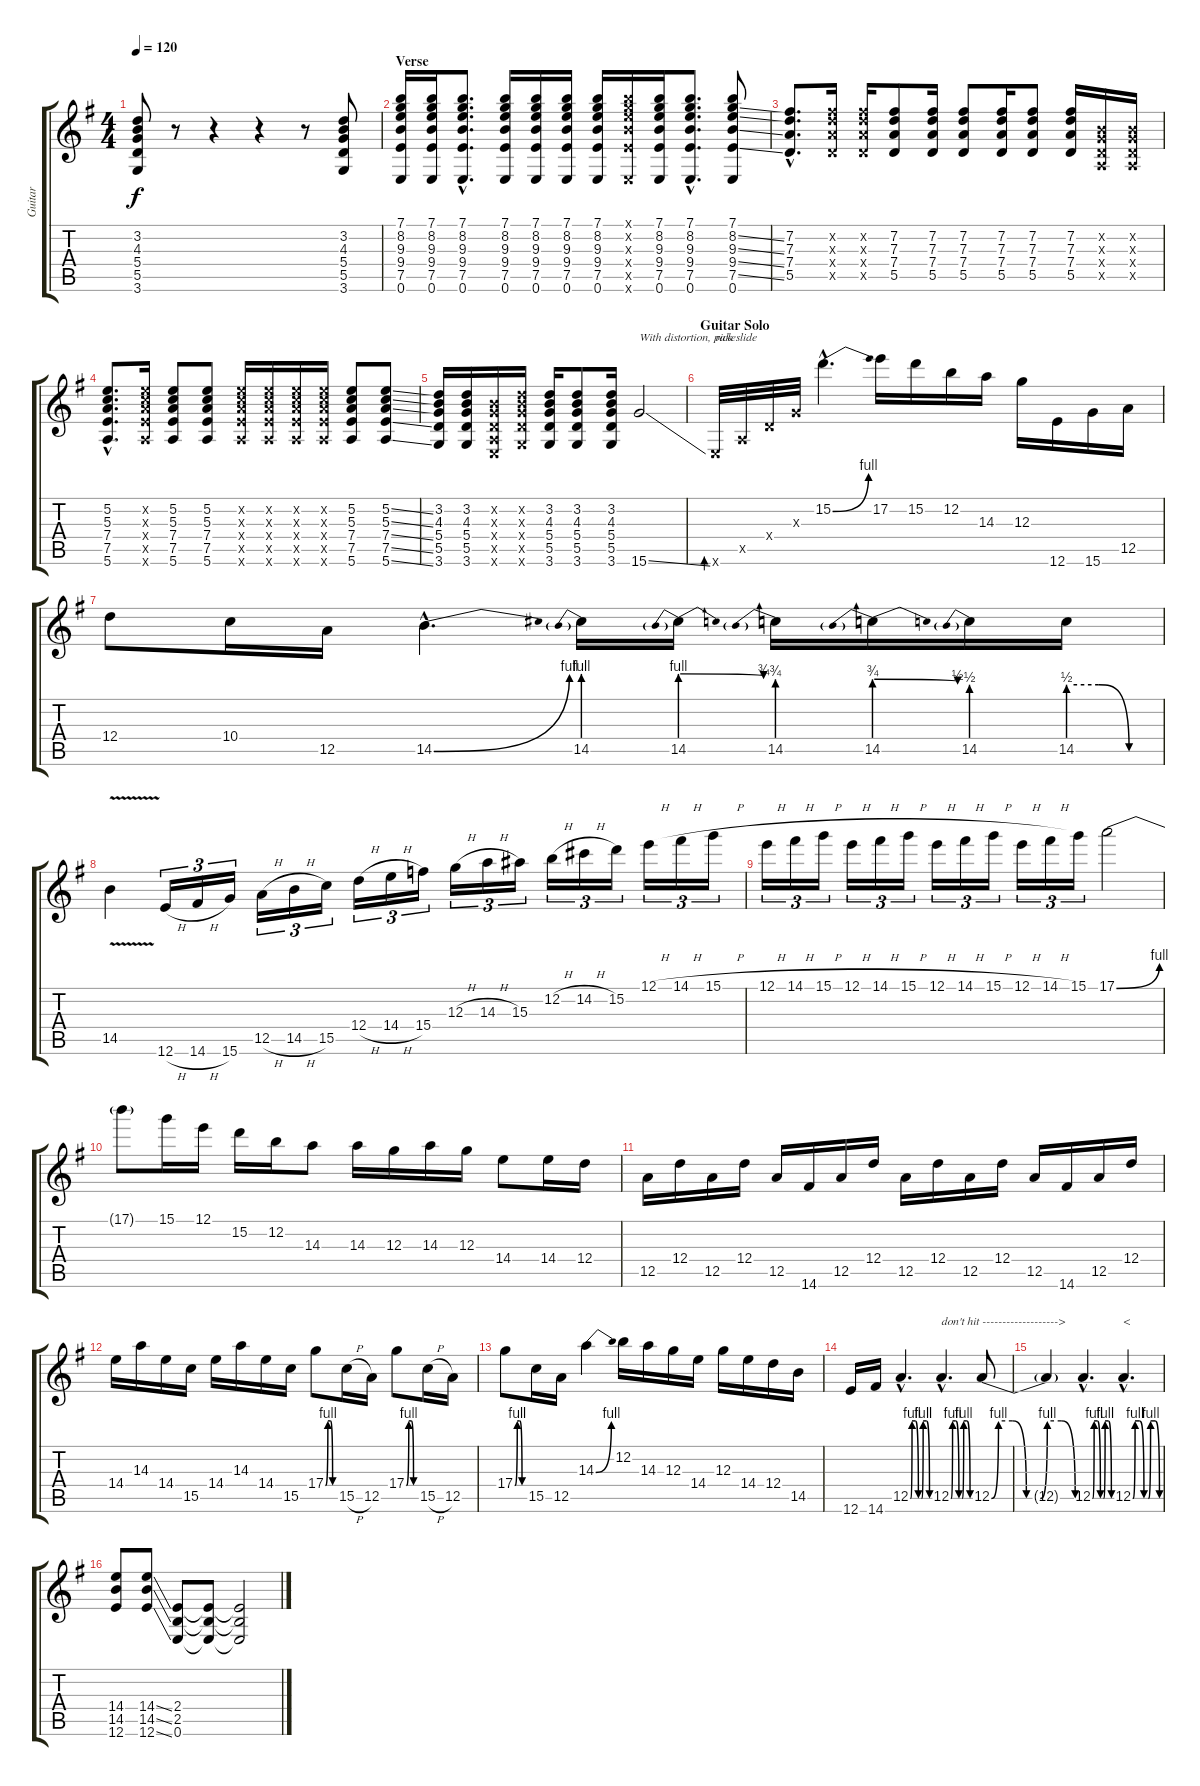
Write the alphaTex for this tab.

\track ("Guitar" "Guitar") {instrument electricguitarclean}
\staff {score tabs}
\tuning (E4 B3 G3 D3 A2 E2) {hide}
\ts (4 4)
\tempo 120
\clef g2
\ks eminor
(3.2 4.3 5.4 5.5 3.6).8{dy f} r.8 r.4 r.4 r.8 (3.2 4.3 5.4 5.5 3.6).8 |
\section ("" "Verse")
(7.1 8.2 9.3 9.4 7.5 0.6).16 (7.1 8.2 9.3 9.4 7.5 0.6).16 (7.1{hac} 8.2{hac} 9.3{hac} 9.4{hac} 7.5{hac} 0.6{hac}).8{d} (7.1 8.2 9.3 9.4 7.5 0.6).16 (7.1 8.2 9.3 9.4 7.5 0.6).16 (7.1 8.2 9.3 9.4 7.5 0.6).16 (7.1 8.2 9.3 9.4 7.5 0.6).16 (7.1{x} 8.2{x} 9.3{x} 9.4{x} 7.5{x} 0.6{x}).16 (7.1 8.2 9.3 9.4 7.5 0.6).16 (7.1{hac} 8.2{hac} 9.3{hac} 9.4{hac} 7.5{hac} 0.6{hac}).8{d} (7.1 8.2{ss} 9.3{ss} 9.4{ss} 7.5{ss} 0.6).8 |
(7.2{hac} 7.3{hac} 7.4{hac} 5.5{hac}).8{d} (7.2{x} 7.3{x} 7.4{x} 5.5{x}).16 (7.2{x} 7.3{x} 7.4{x} 5.5{x}).16 (7.2 7.3 7.4 5.5).8 (7.2 7.3 7.4 5.5).16 (7.2 7.3 7.4 5.5).8 (7.2 7.3 7.4 5.5).16 (7.2 7.3 7.4 5.5).8 (7.2 7.3 7.4 5.5).16 (0.2{x} 0.3{x} 0.4{x} 0.5{x}).16 (0.2{x} 0.3{x} 0.4{x} 0.5{x}).16 |
(5.2{hac} 5.3{hac} 7.4{hac} 7.5{hac} 5.6{hac}).8{d} (5.2{x} 5.3{x} 7.4{x} 7.5{x} 5.6{x}).16 (5.2 5.3 7.4 7.5 5.6).8 (5.2 5.3 7.4 7.5 5.6).8 (5.2{x} 5.3{x} 7.4{x} 7.5{x} 5.6{x}).16 (5.2{x} 5.3{x} 7.4{x} 7.5{x} 5.6{x}).16 (5.2{x} 5.3{x} 7.4{x} 7.5{x} 5.6{x}).16 (5.2{x} 5.3{x} 7.4{x} 7.5{x} 5.6{x}).16 (5.2 5.3 7.4 7.5 5.6).8 (5.2{ss} 5.3{ss} 7.4{ss} 7.5{ss} 5.6{ss}).8 |
(3.2 4.3 5.4 5.5 3.6).16 (3.2 4.3 5.4 5.5 3.6).16 (0.2{x} 0.3{x} 0.4{x} 0.5{x} 0.6{x}).16 (3.2{x} 4.3{x} 5.4{x} 5.5{x} 3.6{x}).16 (3.2 4.3 5.4 5.5 3.6).16 (3.2 4.3 5.4 5.5 3.6).8 (3.2 4.3 5.4 5.5 3.6).16 15.6{ss}.2{txt "With distortion, pick slide" volume 16 instrument distortionguitar} |
\section ("" "Guitar Solo")
0.6{x}.32{bd 60 txt "rake" volume 16} 0.5{x}.32 0.4{x}.32 0.3{x}.32 15.2{be (bend 0 0 60 4) hac}.4{d} 17.2.16 15.2.16 12.2.16 14.3.16 12.3.16 12.6.16 15.6.16 12.5.16 |
12.4.8 10.4.16 12.5.16 14.5{be (bend 0 0 60 4) hac}.4{d} 14.5{be (prebend 0 4 60 4)}.16 14.5{be (prebendrelease 0 4 60 3)}.16 14.5{be (prebend 0 3 60 3)}.16 14.5{be (prebendrelease 0 3 60 2)}.16 14.5{be (prebend 0 2 60 2)}.16 14.5{be (custom 0 2 20 2 40 0 60 0)}.16 |
14.5{v}.4 12.6{h}.16{tu (3 2)} 14.6{h}.16{tu (3 2)} 15.6.16{tu (3 2)} 12.5{h}.16{tu (3 2)} 14.5{h}.16{tu (3 2)} 15.5.16{tu (3 2)} 12.4{h}.16{tu (3 2)} 14.4{h}.16{tu (3 2)} 15.4.16{tu (3 2)} 12.3{h}.16{tu (3 2)} 14.3{h}.16{tu (3 2)} 15.3.16{tu (3 2)} 12.2{h}.16{tu (3 2)} 14.2{h}.16{tu (3 2)} 15.2.16{tu (3 2)} 12.1{h}.16{tu (3 2)} 14.1{h}.16{tu (3 2)} 15.1{h}.16{tu (3 2)} |
12.1{h}.16{tu (3 2)} 14.1{h}.16{tu (3 2)} 15.1{h}.16{tu (3 2)} 12.1{h}.16{tu (3 2)} 14.1{h}.16{tu (3 2)} 15.1{h}.16{tu (3 2)} 12.1{h}.16{tu (3 2)} 14.1{h}.16{tu (3 2)} 15.1{h}.16{tu (3 2)} 12.1{h}.16{tu (3 2)} 14.1{h}.16{tu (3 2)} 15.1.16{tu (3 2)} 17.1{be (bend 0 0 60 4)}.2 |
17.1{t}.8 15.1.16 12.1.16 15.2.16 12.2.16 14.3.8 14.3.16 12.3.16 14.3.16 12.3.16 14.4.8 14.4.16 12.4.16 |
12.5.16 12.4.16 12.5.16 12.4.16 12.5.16 14.6.16 12.5.16 12.4.16 12.5.16 12.4.16 12.5.16 12.4.16 12.5.16 14.6.16 12.5.16 12.4.16 |
14.4.16 14.3.16 14.4.16 15.5.16 14.4.16 14.3.16 14.4.16 15.5.16 17.4{be (custom 0 0 15 4 30 4 45 0 60 0)}.8 15.5{h}.16 12.5.16 17.4{be (custom 0 0 15 4 30 4 45 0 60 0)}.8 15.5{h}.16 12.5.16 |
17.4{be (custom 0 0 15 4 30 4 45 0 60 0)}.8 15.5.16 12.5.16 14.3{be (bend 0 0 60 4)}.4 12.2.16 14.3.16 12.3.16 14.4.16 12.3.16 14.4.16 12.4.16 14.5.16 |
12.6.16 14.6.16 12.5{be (custom 0 0 5 4 15 4 25 0 30 0 35 0 40 4 50 4 60 0) hac}.4{d} 12.5{be (custom 0 0 5 4 15 4 25 0 30 0 35 0 40 4 50 4 60 0) hac}.4{d txt "don't hit ------------------->"} 12.5{be (custom 0 0 5 4 15 4 25 0 30 0 35 0 40 4 50 4 60 0)}.8 |
12.5{t}.4 12.5{be (custom 0 0 5 4 15 4 25 0 30 0 35 0 40 4 50 4 60 0) hac}.4{d} 12.5{be (custom 0 0 5 4 15 4 25 0 30 0 35 0 40 4 50 4 60 0) hac}.4{d txt "<"} |
(14.4 14.5 12.6).8 (14.4{ss} 14.5{ss} 12.6{ss}).8 (2.4 2.5 0.6).8 (2.4{t} 2.5{t} 0.6{t}).8 (2.4{t} 2.5{t} 0.6{t}).2
